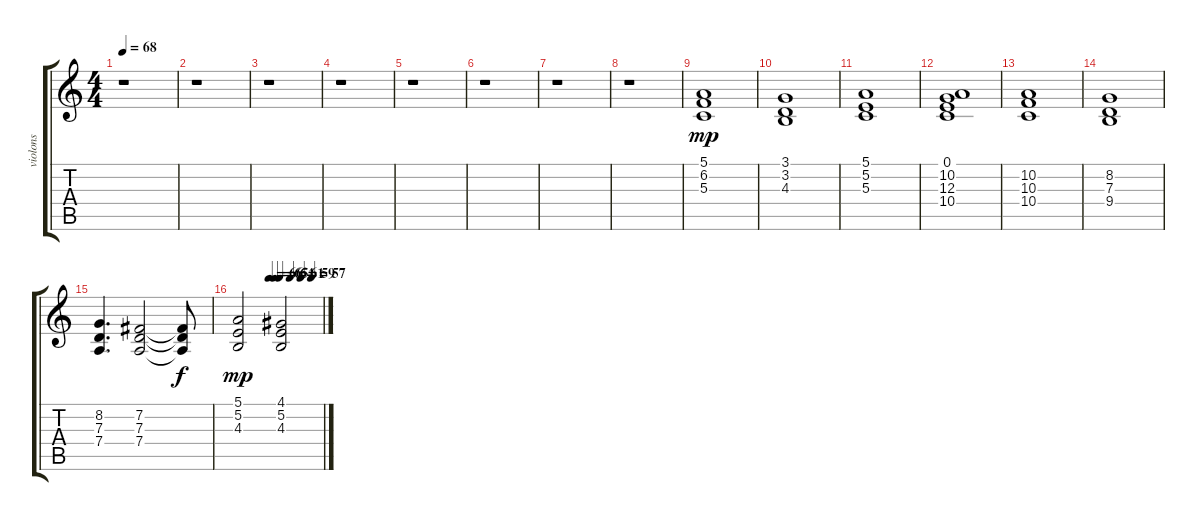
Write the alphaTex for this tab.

\track ("violons" "violons") {instrument stringensemble1}
\staff {score tabs}
\tuning (E4 B3 G3 D3 A2 E2) {hide}
\ts (4 4)
\tempo 68
\clef g2
\ks c
r.1{dy mp instrument stringensemble1} |
r.1 |
r.1 |
r.1 |
r.1 |
r.1 |
r.1 |
r.1 |
(5.1 6.2 5.3).1{volume 9} |
(3.1 3.2 4.3).1{volume 16} |
(5.1 5.2 5.3).1 |
(0.1 10.2 12.3 10.4).1 |
(10.2 10.3 10.4).1 |
(8.2 7.3 9.4).1 |
(8.2 7.3 7.4).4{d} (7.2 7.3 7.4).2 (7.2{t} 7.3{t} 7.4{t}).8{dy f} |
\tempo (66 0.375)
\tempo (65 0.4375)
\tempo (64 0.5)
\tempo (61 0.625)
\tempo (59 0.75)
\tempo (57 0.875)
(5.1 5.2 4.3).2{dy mp} (4.1 5.2 4.3).2
